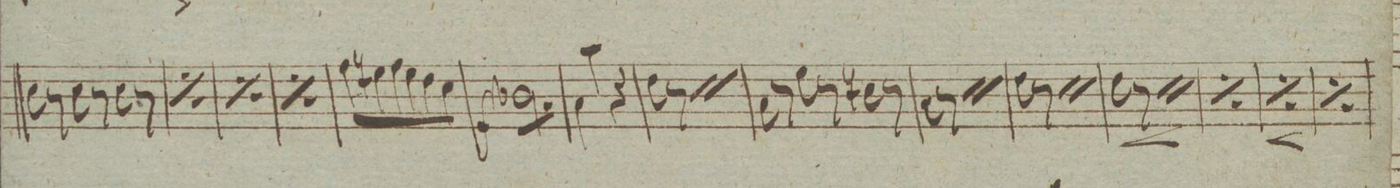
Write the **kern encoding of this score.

**kern	**dynam
*I"Baſso.	*
*clefF4	*
*k[b-e-a-d-]	*
*met(c|)	*
*M3/4	*
8EE-\	.
8r	.
8EE-\	.
8r	.
8EE-\	.
8r	.
=79	=79
*rep	*
8EE-\	.
8r	.
8EE-\	.
8r	.
8EE-\	.
8r	.
*Xrep	*
=80	=80
*rep	*
8EE-\	.
8r	.
8EE-\	.
8r	.
8EE-\	.
8r	.
*Xrep	*
=81	=81
*rep	*
8EE-\	.
8r	.
8EE-\	.
8r	.
8EE-\	.
8r	.
*Xrep	*
=82	=82
8AA-\L	.
8GGn\	.
8AA-\	.
8GG\	.
8FF\	.
8EE-\J	.
=83	=83
*tremolo	*
8DD-X\L	f
8DD-X\	.
8DD-X\	.
8DD-X\	.
8DD-X\	.
8DD-X\J	.
*Xtremolo	*
=84	=84
4CC/	.
4C\	.
4r	.
=85	=85
8FF\	.
8r	.
*rep	*
8FF\	.
8r	.
*Xrep	*
*rep	*
8FF\	.
8r	.
*Xrep	*
=86	=86
8CC\	.
8r	.
8GG\	.
8r	.
8EE\	.
8r	.
=87	=87
8CC\	.
8r	.
*rep	*
8CC\	.
8r	.
*Xrep	*
*rep	*
8CC\	.
8r	.
*Xrep	*
=88	=88
8FF\	.
8r	.
*rep	*
8FF\	.
8r	.
*Xrep	*
*rep	*
8FF\	.
8r	.
*Xrep	*
=89	=89
8FF\	<
8r	.
*rep	*
8FF\	.
8r	.
*Xrep	*
*rep	*
8FF\	.
8r	[
*Xrep	*
=90	=90
*rep	*
8FF\	.
8r	.
8FF\	.
8r	.
8FF\	.
8r	.
*Xrep	*
=91	=91
*rep	*
8FF\	<
8r	.
8FF\	.
8r	.
8FF\	.
8r	[
*Xrep	*
=92	=92
*rep	*
8FF\	.
8r	.
8FF\	.
8r	.
8FF\	.
8r	.
*Xrep	*
=93	=93
*-	*-
